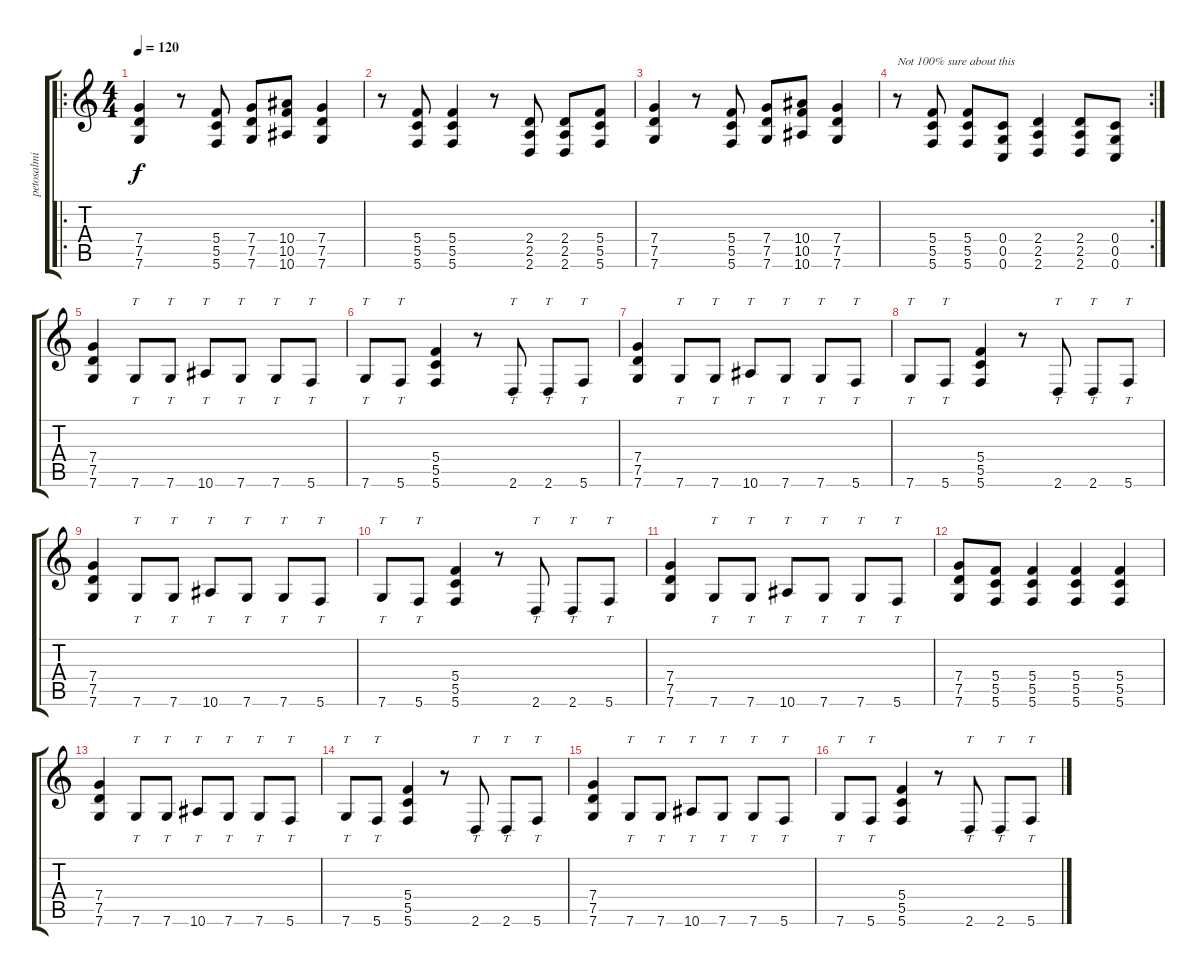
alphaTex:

\track ("petosalmi" "petosalmi") {instrument distortionguitar}
\staff {score tabs}
\tuning (D4 A3 F3 C3 G2 C2) {hide}
\ro
\ts (4 4)
\tempo 120
\clef g2
\ks c
(7.4 7.5 7.6).4{dy f instrument distortionguitar} r.8 (5.4 5.5 5.6).8 (7.4 7.5 7.6).8 (10.4 10.5 10.6).8 (7.4 7.5 7.6).4 |
r.8 (5.4 5.5 5.6).8 (5.4 5.5 5.6).4 r.8 (2.4 2.5 2.6).8 (2.4 2.5 2.6).8 (5.4 5.5 5.6).8 |
(7.4 7.5 7.6).4 r.8 (5.4 5.5 5.6).8 (7.4 7.5 7.6).8 (10.4 10.5 10.6).8 (7.4 7.5 7.6).4 |
\rc 2
r.8{txt "Not 100% sure about this"} (5.4 5.5 5.6).8 (5.4 5.5 5.6).8 (0.4 0.5 0.6).8 (2.4 2.5 2.6).4 (2.4 2.5 2.6).8 (0.4 0.5 0.6).8 |
(7.4 7.5 7.6).4 7.6.8{tt} 7.6.8{tt} 10.6.8{tt} 7.6.8{tt} 7.6.8{tt} 5.6.8{tt} |
7.6.8{tt} 5.6.8{tt} (5.4 5.5 5.6).4 r.8 2.6.8{tt} 2.6.8{tt} 5.6.8{tt} |
(7.4 7.5 7.6).4 7.6.8{tt} 7.6.8{tt} 10.6.8{tt} 7.6.8{tt} 7.6.8{tt} 5.6.8{tt} |
7.6.8{tt} 5.6.8{tt} (5.4 5.5 5.6).4 r.8 2.6.8{tt} 2.6.8{tt} 5.6.8{tt} |
(7.4 7.5 7.6).4 7.6.8{tt} 7.6.8{tt} 10.6.8{tt} 7.6.8{tt} 7.6.8{tt} 5.6.8{tt} |
7.6.8{tt} 5.6.8{tt} (5.4 5.5 5.6).4 r.8 2.6.8{tt} 2.6.8{tt} 5.6.8{tt} |
(7.4 7.5 7.6).4 7.6.8{tt} 7.6.8{tt} 10.6.8{tt} 7.6.8{tt} 7.6.8{tt} 5.6.8{tt} |
(7.4 7.5 7.6).8 (5.4 5.5 5.6).8 (5.4 5.5 5.6).4 (5.4 5.5 5.6).4 (5.4 5.5 5.6).4 |
(7.4 7.5 7.6).4 7.6.8{tt} 7.6.8{tt} 10.6.8{tt} 7.6.8{tt} 7.6.8{tt} 5.6.8{tt} |
7.6.8{tt} 5.6.8{tt} (5.4 5.5 5.6).4 r.8 2.6.8{tt} 2.6.8{tt} 5.6.8{tt} |
(7.4 7.5 7.6).4 7.6.8{tt} 7.6.8{tt} 10.6.8{tt} 7.6.8{tt} 7.6.8{tt} 5.6.8{tt} |
7.6.8{tt} 5.6.8{tt} (5.4 5.5 5.6).4 r.8 2.6.8{tt} 2.6.8{tt} 5.6.8{tt}
